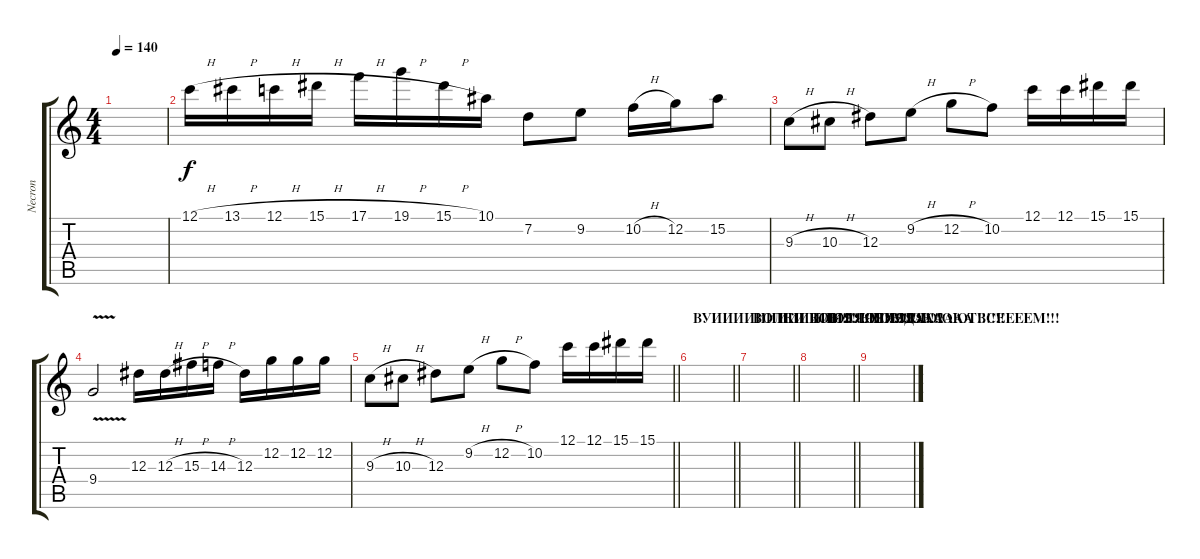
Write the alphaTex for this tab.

\track ("Necron" "Necron") {instrument acousticguitarsteel}
\staff {score tabs}
\tuning (C4 G3 Eb3 Bb2 F2 C2) {hide}
\ts (4 4)
\tempo 140
\clef g2
\ks c
|
12.1{h}.16{instrument distortionguitar} 13.1{h}.16 12.1{h}.16 15.1{h}.16 17.1{h}.16 19.1{h}.16 15.1{h}.16 10.1.16 7.2.8 9.2.8 10.2{h}.16 12.2.16 15.2.8 |
9.3{h}.8 10.3{h}.8 12.3.8 9.2{h}.8 12.2{h}.8 10.2.8 12.1.16 12.1.16 15.1.16 15.1.16 |
9.4{v}.2 12.3.16 12.3{h}.16 15.3{h}.16 14.3{h}.16 12.3.16 12.2.16 12.2.16 12.2.16 |
\barLineRight lightlight
9.3{h}.8 10.3{h}.8 12.3.8 9.2{h}.8 12.2{h}.8 10.2.8 12.1.16 12.1.16 15.1.16 15.1.16 |
\section ("" "ВУИИИИИИИИИИИИ!!!!!!!!!!!!!!!!!!!")
\barLineRight lightlight
|
\section ("" "ВОЛКИ ВОЮЮЮЮЮЮЮЮЮТ!!!!!!")
\barLineRight lightlight
|
\section ("" "БЛЯЯЯЯЯЯЯЯЯ!!!!")
\barLineRight lightlight
|
\section ("" "ПИЗДАААААА ВСЕЕЕЕМ!!!")
